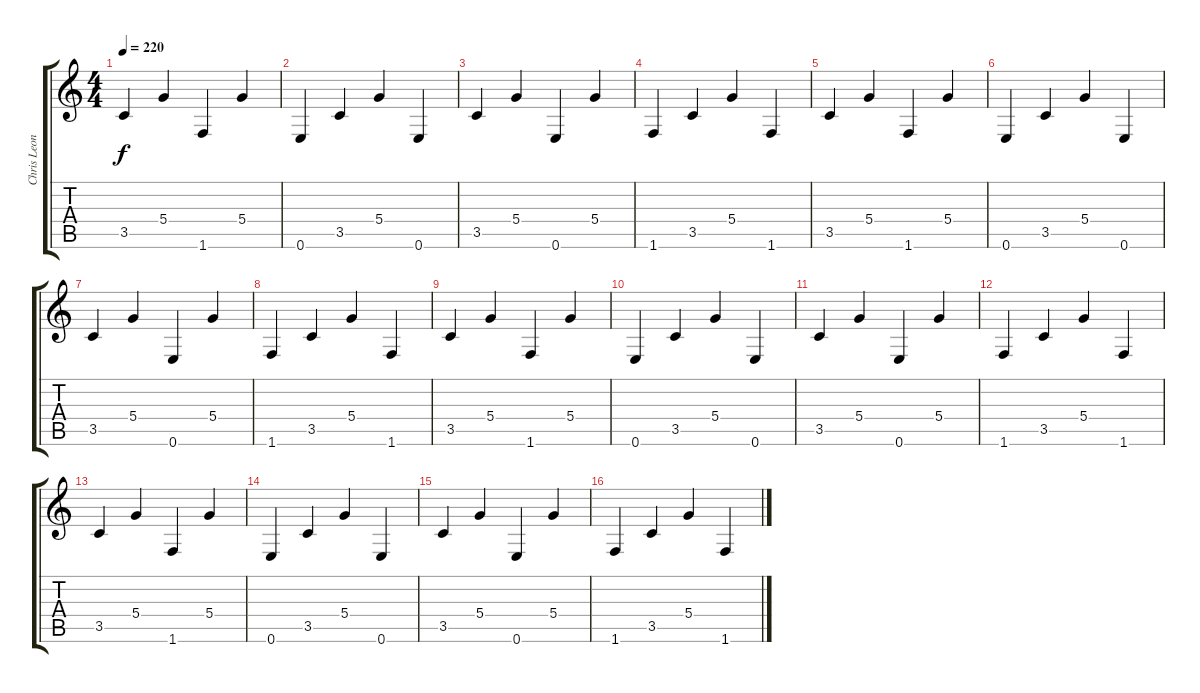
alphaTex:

\track ("Chris Leonard" "Chris Leon") {instrument overdrivenguitar}
\staff {score tabs}
\tuning (E4 B3 G3 D3 A2 E2) {hide}
\ts (4 4)
\tempo 220
\clef g2
\ks c
3.5.4{dy f} 5.4.4 1.6.4 5.4.4 |
0.6.4 3.5.4 5.4.4 0.6.4 |
3.5.4 5.4.4 0.6.4 5.4.4 |
1.6.4 3.5.4 5.4.4 1.6.4 |
3.5.4 5.4.4 1.6.4 5.4.4 |
0.6.4 3.5.4 5.4.4 0.6.4 |
3.5.4 5.4.4 0.6.4 5.4.4 |
1.6.4 3.5.4 5.4.4 1.6.4 |
3.5.4 5.4.4 1.6.4 5.4.4 |
0.6.4 3.5.4 5.4.4 0.6.4 |
3.5.4 5.4.4 0.6.4 5.4.4 |
1.6.4 3.5.4 5.4.4 1.6.4 |
3.5.4 5.4.4 1.6.4 5.4.4 |
0.6.4 3.5.4 5.4.4 0.6.4 |
3.5.4 5.4.4 0.6.4 5.4.4 |
1.6.4 3.5.4 5.4.4 1.6.4
